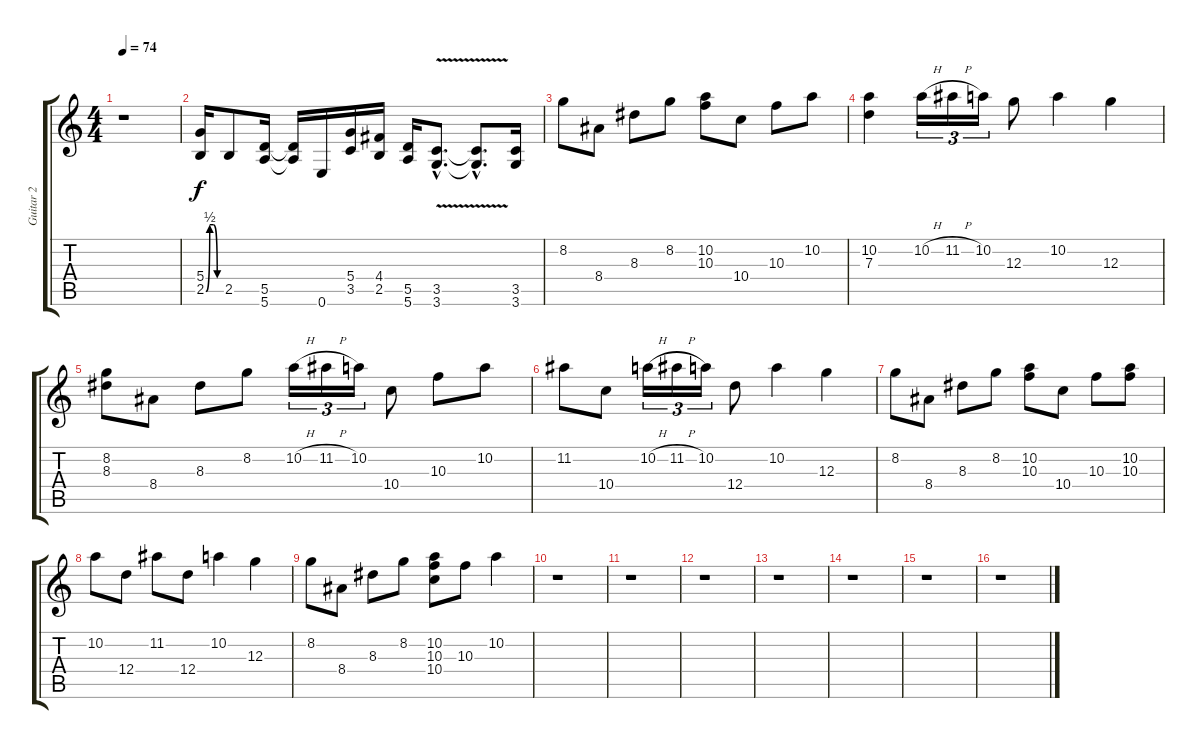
\track ("Guitar 2" "Guitar 2") {instrument distortionguitar}
\staff {score tabs}
\tuning (E4 B3 G3 D3 A2 E2) {hide}
\ts (4 4)
\tempo 74
\clef g2
\ks c
r.1{dy f} |
(5.4 2.5{be (custom 0 0 15 2 30 2 45 0 60 0)}).16 2.5.8 (5.5 5.6).16 (5.5{t} 5.6{t}).16 0.6.16 (5.4 3.5).16 (4.4 2.5).16 (5.5 5.6).16 (3.5{v hac} 3.6{v hac}).8{d} (3.5{hac t} 3.6{hac t}).8{d} (3.5 3.6).16 |
8.2.8 8.4.8 8.3.8 8.2.8 (10.2 10.3).8 10.4.8 10.3.8 10.2.8 |
(10.2 7.3).4 10.2{h}.16{tu (3 2)} 11.2{h}.16{tu (3 2)} 10.2.16{tu (3 2)} 12.3.8 10.2.4 12.3.4 |
(8.2 8.3).8 8.4.8 8.3.8 8.2.8 10.2{h}.16{tu (3 2)} 11.2{h}.16{tu (3 2)} 10.2.16{tu (3 2)} 10.4.8 10.3.8 10.2.8 |
11.2.8 10.4.8 10.2{h}.16{tu (3 2)} 11.2{h}.16{tu (3 2)} 10.2.16{tu (3 2)} 12.4.8 10.2.4 12.3.4 |
8.2.8 8.4.8 8.3.8 8.2.8 (10.2 10.3).8 10.4.8 10.3.8 (10.2 10.3).8 |
10.2.8 12.4.8 11.2.8 12.4.8 10.2.4 12.3.4 |
8.2.8 8.4.8 8.3.8 8.2.8 (10.2 10.3 10.4).8 10.3.8 10.2.4 |
r.1 |
r.1 |
r.1 |
r.1 |
r.1 |
r.1 |
r.1
